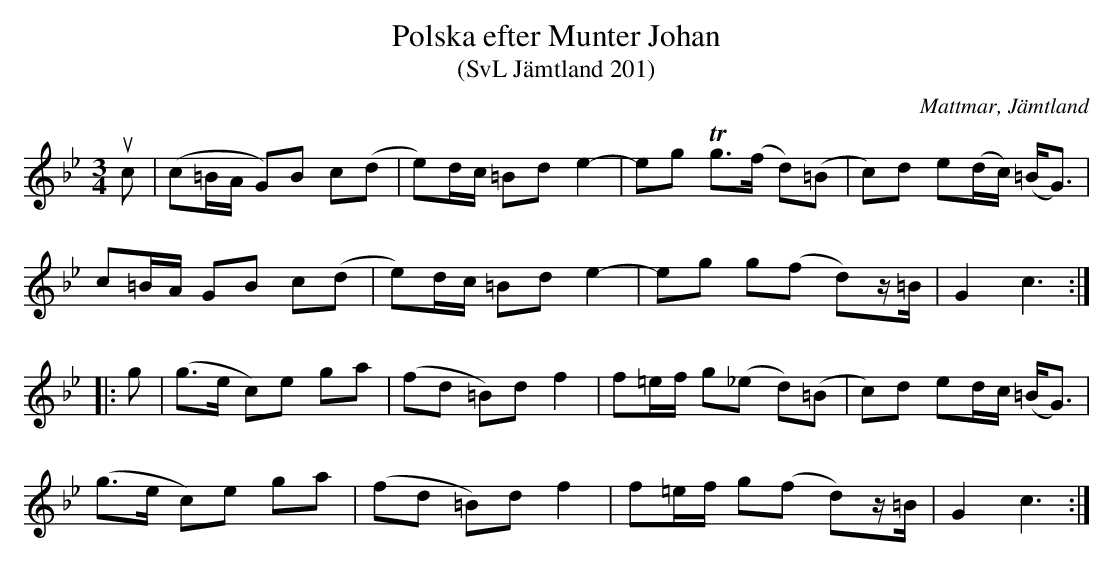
X:1
T:Polska efter Munter Johan
T:(SvL Jämtland 201)
O:Mattmar, Jämtland
M:3/4
L:1/8
K:Cdor
K:Gm
uc|(c=B/A/ G)B c(d|e)d/c/ =Bd e2-|eg Tg>(f d)(=B|c)d e(d/c/) (=B<G)|
c=B/A/ GB c(d|e)d/c/ =Bd e2-|eg  g(f d)z/=B/|G2 c3:|
|:g|(g>e c)e ga|(fd =B)d f2|f=e/f/ g(_e d)(=B|c)d ed/c/ (=B<G)|
(g>e c)e ga|(fd =B)d f2|f=e/f/ g(f d)z/=B/|G2 c3:|
